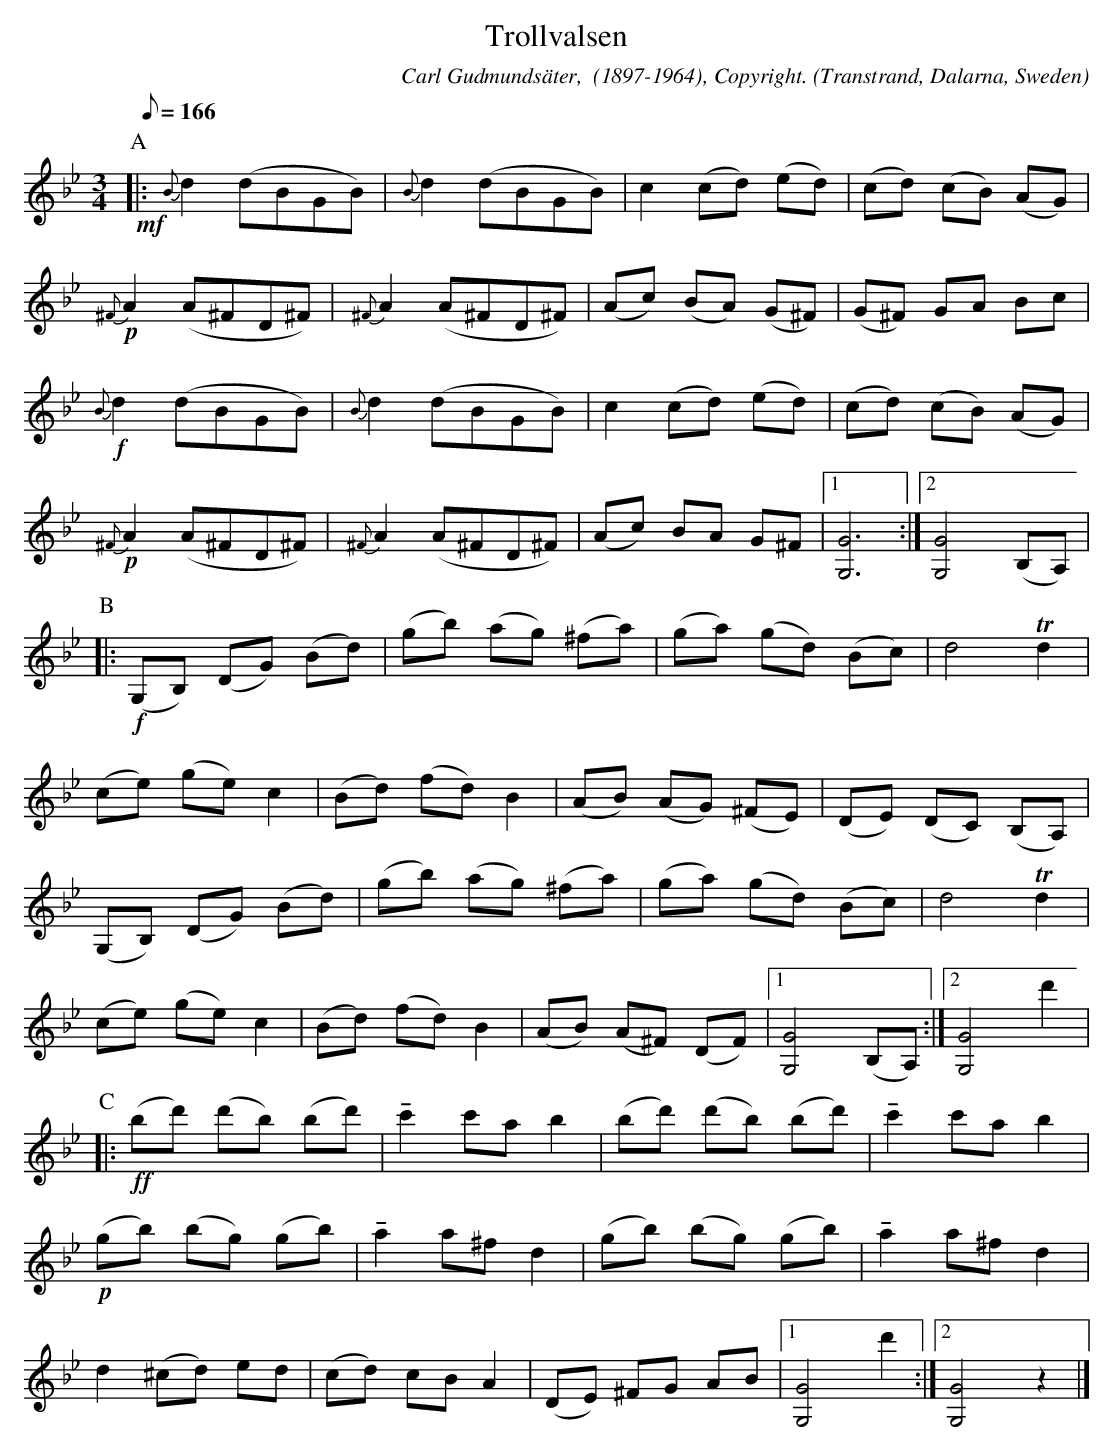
X:1
T: Trollvalsen
O: Transtrand, Dalarna, Sweden
M: 3/4
C: Carl Gudmundsäter,  (1897-1964), Copyright.
Q:166 Allegro
K: Gm
P:A
+mf+ |: {B}d2 (dBGB) | {B}d2 (dBGB) | c2 (cd) (ed) | (cd) (cB) (AG) |
+p+ {^F}A2 (A^FD^F) | {^F}A2 (A^FD^F) | (Ac) (BA) (G^F) | (G^F) GA Bc |
+f+ {B}d2 (dBGB) | {B}d2 (dBGB) |  c2 (cd) (ed) | (cd) (cB) (AG) |
+p+ {^F}A2 (A^FD^F) | {^F}A2 (A^FD^F) | (Ac) BA G^F |1 [G6G,6] :|2 [G4G,4] (B,A,)|
P:B
|: +f+ (G,B,) (DG) (Bd) | (gb) (ag) (^fa) | (ga) (gd) (Bc) | d4 Td2 |
(ce) (ge) c2 | (Bd) (fd) B2 | (AB) (AG) (^FE) | (DE) (DC) (B,A,) |
(G,B,) (DG) (Bd) | (gb) (ag) (^fa) | (ga) (gd) (Bc) | d4 Td2 |
(ce) (ge) c2 | (Bd) (fd) B2 | (AB) (A^F) (DF) |1 [G4G,4] (B,A,) :|2 [G4G,4] d'2|
P:C
|: +ff+ (bd') (d'b) (bd') | !tenuto!c'2 c'a b2 | (bd') (d'b) (bd') | !tenuto! c'2 c'a b2 |
+p+ (gb) (bg) (gb) | !tenuto! a2 a^f d2 | (gb) (bg) (gb) | !tenuto! a2 a^f d2 |
d2 (^cd) ed | (cd) cB A2 | (DE) ^FG AB |1 [G4G,4] d'2 :|2 [G4G,4] z2 |]
